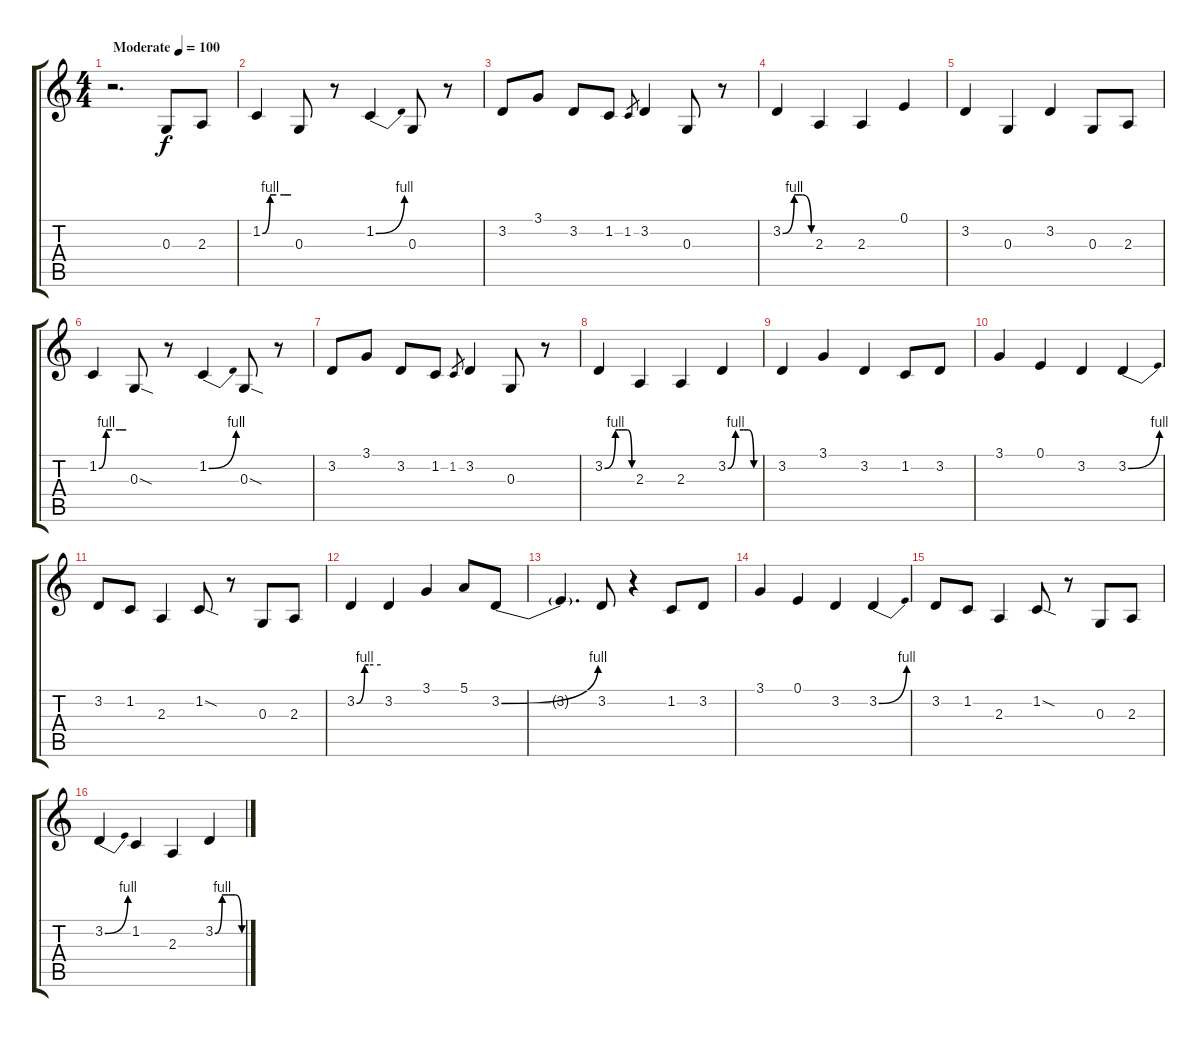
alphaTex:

\track "" {instrument brightacousticpiano}
\staff {score tabs}
\tuning (E4 B3 G3 D3 A2 E2) {hide}
\ts (4 4)
\tempo (100 "Moderate")
\clef g2
\ks c
r.2{d dy f instrument brightacousticpiano} 0.3.8{lyrics (0 "") lyrics (1 "") lyrics (2 "") lyrics (3 "") lyrics (4 "")} 2.3.8{lyrics (0 "") lyrics (1 "") lyrics (2 "") lyrics (3 "") lyrics (4 "")} |
1.2{be (custom 0 0 16 4 29 4 45 4 60 4)}.4{lyrics (0 "") lyrics (1 "") lyrics (2 "") lyrics (3 "") lyrics (4 "")} 0.3.8{lyrics (0 "") lyrics (1 "") lyrics (2 "") lyrics (3 "") lyrics (4 "")} r.8 1.2{be (bend 0 0 60 4)}.4{lyrics (0 "") lyrics (1 "") lyrics (2 "") lyrics (3 "") lyrics (4 "")} 0.3.8{lyrics (0 "") lyrics (1 "") lyrics (2 "") lyrics (3 "") lyrics (4 "")} r.8 |
3.2.8{lyrics (0 "") lyrics (1 "") lyrics (2 "") lyrics (3 "") lyrics (4 "")} 3.1.8{lyrics (0 "") lyrics (1 "") lyrics (2 "") lyrics (3 "") lyrics (4 "")} 3.2.8{lyrics (0 "") lyrics (1 "") lyrics (2 "") lyrics (3 "") lyrics (4 "")} 1.2.8{lyrics (0 "") lyrics (1 "") lyrics (2 "") lyrics (3 "") lyrics (4 "")} 1.2.8{lyrics (0 "") lyrics (1 "") lyrics (2 "") lyrics (3 "") lyrics (4 "") gr} 3.2.4{lyrics (0 "") lyrics (1 "") lyrics (2 "") lyrics (3 "") lyrics (4 "")} 0.3.8{lyrics (0 "") lyrics (1 "") lyrics (2 "") lyrics (3 "") lyrics (4 "")} r.8 |
3.2{be (custom 0 0 24 4 30 4 41 4 60 0)}.4{lyrics (0 "") lyrics (1 "") lyrics (2 "") lyrics (3 "") lyrics (4 "")} 2.3.4{lyrics (0 "") lyrics (1 "") lyrics (2 "") lyrics (3 "") lyrics (4 "")} 2.3.4{lyrics (0 "") lyrics (1 "") lyrics (2 "") lyrics (3 "") lyrics (4 "")} 0.1.4{lyrics (0 "") lyrics (1 "") lyrics (2 "") lyrics (3 "") lyrics (4 "")} |
3.2.4{lyrics (0 "") lyrics (1 "") lyrics (2 "") lyrics (3 "") lyrics (4 "")} 0.3.4{lyrics (0 "") lyrics (1 "") lyrics (2 "") lyrics (3 "") lyrics (4 "")} 3.2.4{lyrics (0 "") lyrics (1 "") lyrics (2 "") lyrics (3 "") lyrics (4 "")} 0.3.8{lyrics (0 "") lyrics (1 "") lyrics (2 "") lyrics (3 "") lyrics (4 "")} 2.3.8{lyrics (0 "") lyrics (1 "") lyrics (2 "") lyrics (3 "") lyrics (4 "")} |
1.2{be (custom 0 0 16 4 29 4 45 4 60 4)}.4{lyrics (0 "") lyrics (1 "") lyrics (2 "") lyrics (3 "") lyrics (4 "")} 0.3{sod}.8{lyrics (0 "") lyrics (1 "") lyrics (2 "") lyrics (3 "") lyrics (4 "")} r.8 1.2{be (bend 0 0 60 4)}.4{lyrics (0 "") lyrics (1 "") lyrics (2 "") lyrics (3 "") lyrics (4 "")} 0.3{sod}.8{lyrics (0 "") lyrics (1 "") lyrics (2 "") lyrics (3 "") lyrics (4 "")} r.8 |
3.2.8{lyrics (0 "") lyrics (1 "") lyrics (2 "") lyrics (3 "") lyrics (4 "")} 3.1.8{lyrics (0 "") lyrics (1 "") lyrics (2 "") lyrics (3 "") lyrics (4 "")} 3.2.8{lyrics (0 "") lyrics (1 "") lyrics (2 "") lyrics (3 "") lyrics (4 "")} 1.2.8{lyrics (0 "") lyrics (1 "") lyrics (2 "") lyrics (3 "") lyrics (4 "")} 1.2.8{lyrics (0 "") lyrics (1 "") lyrics (2 "") lyrics (3 "") lyrics (4 "") gr} 3.2.4{lyrics (0 "") lyrics (1 "") lyrics (2 "") lyrics (3 "") lyrics (4 "")} 0.3.8{lyrics (0 "") lyrics (1 "") lyrics (2 "") lyrics (3 "") lyrics (4 "")} r.8 |
3.2{be (custom 0 0 24 4 30 4 45 4 50 4 60 0)}.4{lyrics (0 "") lyrics (1 "") lyrics (2 "") lyrics (3 "") lyrics (4 "")} 2.3.4{lyrics (0 "") lyrics (1 "") lyrics (2 "") lyrics (3 "") lyrics (4 "")} 2.3.4{lyrics (0 "") lyrics (1 "") lyrics (2 "") lyrics (3 "") lyrics (4 "")} 3.2{be (custom 0 0 15 4 30 4 39 4 50 0 60 0)}.4{lyrics (0 "") lyrics (1 "") lyrics (2 "") lyrics (3 "") lyrics (4 "")} |
3.2.4{lyrics (0 "") lyrics (1 "") lyrics (2 "") lyrics (3 "") lyrics (4 "")} 3.1.4{lyrics (0 "") lyrics (1 "") lyrics (2 "") lyrics (3 "") lyrics (4 "")} 3.2.4{lyrics (0 "") lyrics (1 "") lyrics (2 "") lyrics (3 "") lyrics (4 "")} 1.2.8{lyrics (0 "") lyrics (1 "") lyrics (2 "") lyrics (3 "") lyrics (4 "")} 3.2.8{lyrics (0 "") lyrics (1 "") lyrics (2 "") lyrics (3 "") lyrics (4 "")} |
3.1.4{lyrics (0 "") lyrics (1 "") lyrics (2 "") lyrics (3 "") lyrics (4 "")} 0.1.4{lyrics (0 "") lyrics (1 "") lyrics (2 "") lyrics (3 "") lyrics (4 "")} 3.2.4{lyrics (0 "") lyrics (1 "") lyrics (2 "") lyrics (3 "") lyrics (4 "")} 3.2{be (bend 0 0 60 4)}.4{lyrics (0 "") lyrics (1 "") lyrics (2 "") lyrics (3 "") lyrics (4 "")} |
3.2.8{lyrics (0 "") lyrics (1 "") lyrics (2 "") lyrics (3 "") lyrics (4 "")} 1.2.8{lyrics (0 "") lyrics (1 "") lyrics (2 "") lyrics (3 "") lyrics (4 "")} 2.3.4{lyrics (0 "") lyrics (1 "") lyrics (2 "") lyrics (3 "") lyrics (4 "")} 1.2{sod}.8{lyrics (0 "") lyrics (1 "") lyrics (2 "") lyrics (3 "") lyrics (4 "")} r.8 0.3.8{lyrics (0 "") lyrics (1 "") lyrics (2 "") lyrics (3 "") lyrics (4 "")} 2.3.8{lyrics (0 "") lyrics (1 "") lyrics (2 "") lyrics (3 "") lyrics (4 "")} |
3.2{be (custom 0 0 20 4 23 4 30 4 60 4)}.4{lyrics (0 "") lyrics (1 "") lyrics (2 "") lyrics (3 "") lyrics (4 "")} 3.2.4{lyrics (0 "") lyrics (1 "") lyrics (2 "") lyrics (3 "") lyrics (4 "")} 3.1.4{lyrics (0 "") lyrics (1 "") lyrics (2 "") lyrics (3 "") lyrics (4 "")} 5.1.8{lyrics (0 "") lyrics (1 "") lyrics (2 "") lyrics (3 "") lyrics (4 "")} 3.2{be (bend 0 0 60 4)}.8{lyrics (0 "") lyrics (1 "") lyrics (2 "") lyrics (3 "") lyrics (4 "")} |
3.2{t}.4{d lyrics (0 "") lyrics (1 "") lyrics (2 "") lyrics (3 "") lyrics (4 "")} 3.2.8{lyrics (0 "") lyrics (1 "") lyrics (2 "") lyrics (3 "") lyrics (4 "")} r.4 1.2.8{lyrics (0 "") lyrics (1 "") lyrics (2 "") lyrics (3 "") lyrics (4 "")} 3.2.8{lyrics (0 "") lyrics (1 "") lyrics (2 "") lyrics (3 "") lyrics (4 "")} |
3.1.4{lyrics (0 "") lyrics (1 "") lyrics (2 "") lyrics (3 "") lyrics (4 "")} 0.1.4{lyrics (0 "") lyrics (1 "") lyrics (2 "") lyrics (3 "") lyrics (4 "")} 3.2.4{lyrics (0 "") lyrics (1 "") lyrics (2 "") lyrics (3 "") lyrics (4 "")} 3.2{be (bend 0 0 60 4)}.4{lyrics (0 "") lyrics (1 "") lyrics (2 "") lyrics (3 "") lyrics (4 "")} |
3.2.8{lyrics (0 "") lyrics (1 "") lyrics (2 "") lyrics (3 "") lyrics (4 "")} 1.2.8{lyrics (0 "") lyrics (1 "") lyrics (2 "") lyrics (3 "") lyrics (4 "")} 2.3.4{lyrics (0 "") lyrics (1 "") lyrics (2 "") lyrics (3 "") lyrics (4 "")} 1.2{sod}.8{lyrics (0 "") lyrics (1 "") lyrics (2 "") lyrics (3 "") lyrics (4 "")} r.8 0.3.8{lyrics (0 "") lyrics (1 "") lyrics (2 "") lyrics (3 "") lyrics (4 "")} 2.3.8{lyrics (0 "") lyrics (1 "") lyrics (2 "") lyrics (3 "") lyrics (4 "")} |
3.2{be (bend 0 0 60 4)}.4{lyrics (0 "") lyrics (1 "") lyrics (2 "") lyrics (3 "") lyrics (4 "")} 1.2.4{lyrics (0 "") lyrics (1 "") lyrics (2 "") lyrics (3 "") lyrics (4 "")} 2.3.4{lyrics (0 "") lyrics (1 "") lyrics (2 "") lyrics (3 "") lyrics (4 "")} 3.2{be (custom 0 0 16 4 30 4 45 4 60 0)}.4{lyrics (0 "") lyrics (1 "") lyrics (2 "") lyrics (3 "") lyrics (4 "")}
